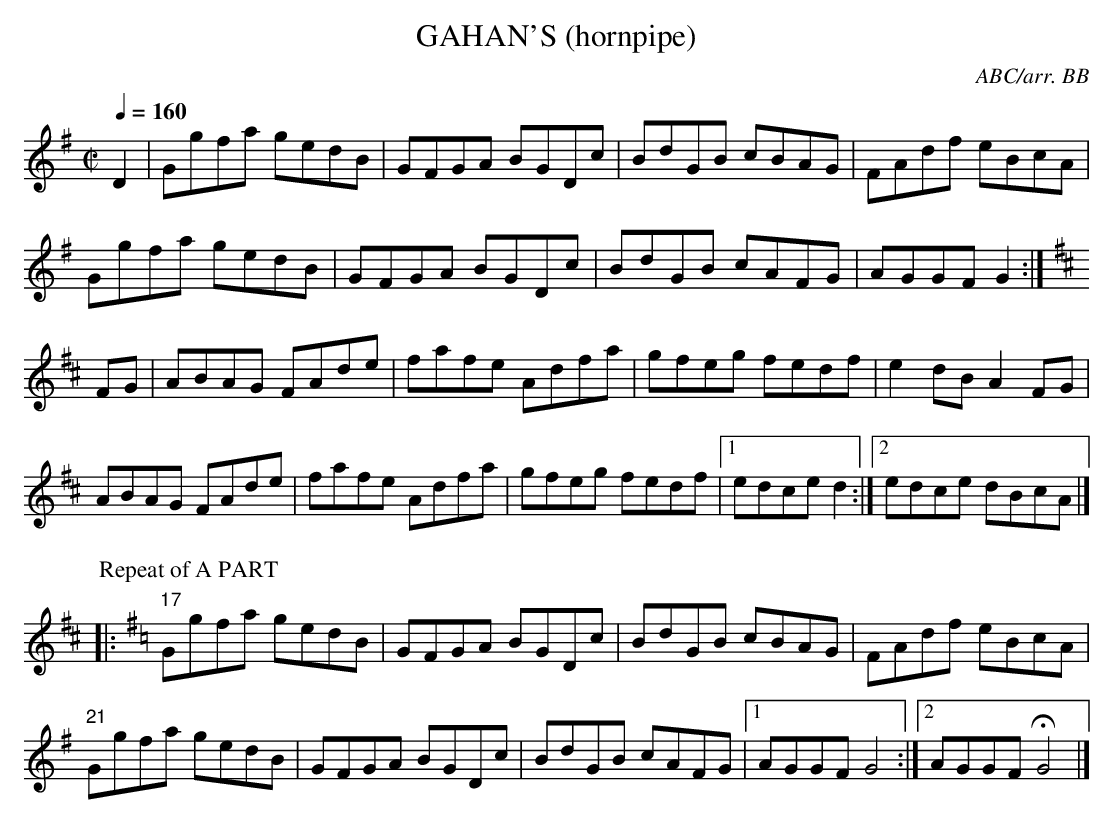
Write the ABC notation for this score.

X:1
T:GAHAN'S (hornpipe)
C:ABC/arr. BB
but the second ending of the second part seems to require a
return to the first part's key of G.
Q:1/4=160
L:1/8
M:C|
K:G
D2|Ggfa gedB|GFGA BGDc|BdGB cBAG|FAdf eBcA|
Ggfa gedB|GFGA BGDc|BdGB cAFG|AGGF G2:|
K:D
FG|ABAG FAde|fafe Adfa|gfeg fedf|e2dB A2FG|
ABAG FAde|fafe Adfa|gfeg fedf|1 edce d2:|\
[2 edce dBcA|]
P:Repeat of A PART
K:G
|:"17"Ggfa gedB|GFGA BGDc|BdGB cBAG|FAdf eBcA|
"21"Ggfa gedB|GFGA BGDc|BdGB cAFG|1AGGF G4:|\
[2 AGGF HG4|]
